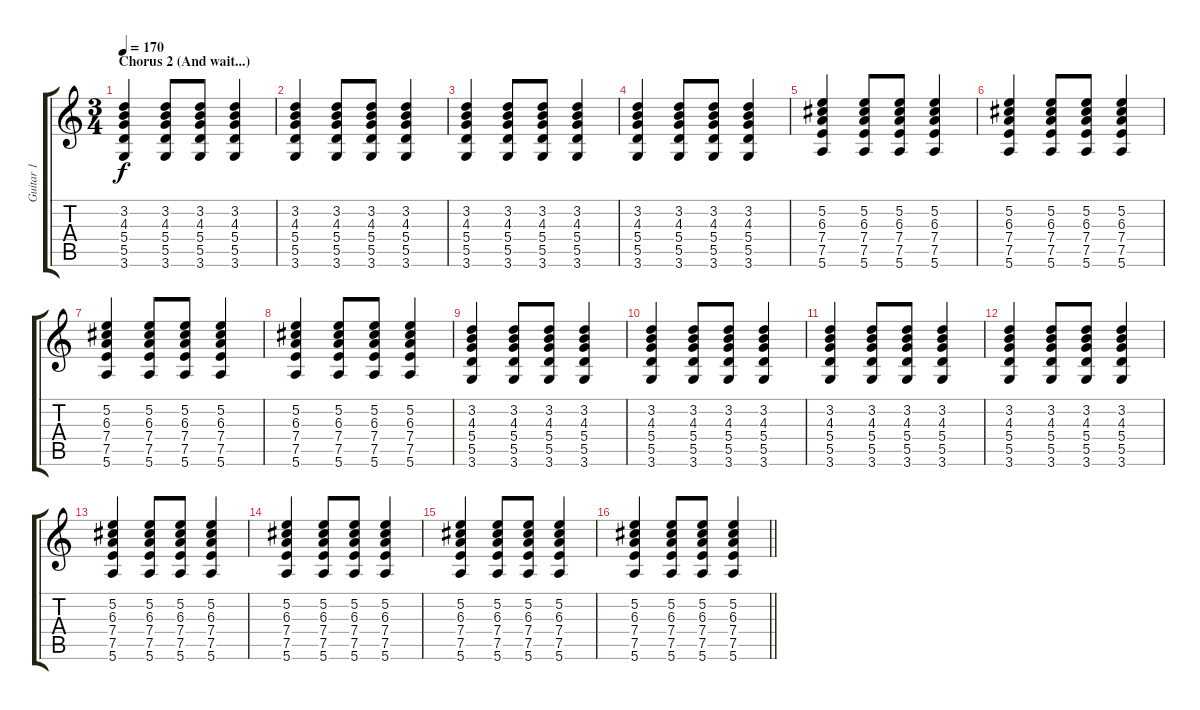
\track ("Guitar 1" "Guitar 1") {instrument distortionguitar}
\staff {score tabs}
\tuning (E4 B3 G3 D3 A2 E2) {hide}
\ts (3 4)
\section ("" "Chorus 2 (And wait...)")
\tempo 170
\clef g2
\ks c
(3.2 4.3 5.4 5.5 3.6).4{dy f} (3.2 4.3 5.4 5.5 3.6).8 (3.2 4.3 5.4 5.5 3.6).8 (3.2 4.3 5.4 5.5 3.6).4 |
(3.2 4.3 5.4 5.5 3.6).4 (3.2 4.3 5.4 5.5 3.6).8 (3.2 4.3 5.4 5.5 3.6).8 (3.2 4.3 5.4 5.5 3.6).4 |
(3.2 4.3 5.4 5.5 3.6).4 (3.2 4.3 5.4 5.5 3.6).8 (3.2 4.3 5.4 5.5 3.6).8 (3.2 4.3 5.4 5.5 3.6).4 |
(3.2 4.3 5.4 5.5 3.6).4 (3.2 4.3 5.4 5.5 3.6).8 (3.2 4.3 5.4 5.5 3.6).8 (3.2 4.3 5.4 5.5 3.6).4 |
(5.2 6.3 7.4 7.5 5.6).4 (5.2 6.3 7.4 7.5 5.6).8 (5.2 6.3 7.4 7.5 5.6).8 (5.2 6.3 7.4 7.5 5.6).4 |
(5.2 6.3 7.4 7.5 5.6).4 (5.2 6.3 7.4 7.5 5.6).8 (5.2 6.3 7.4 7.5 5.6).8 (5.2 6.3 7.4 7.5 5.6).4 |
(5.2 6.3 7.4 7.5 5.6).4 (5.2 6.3 7.4 7.5 5.6).8 (5.2 6.3 7.4 7.5 5.6).8 (5.2 6.3 7.4 7.5 5.6).4 |
(5.2 6.3 7.4 7.5 5.6).4 (5.2 6.3 7.4 7.5 5.6).8 (5.2 6.3 7.4 7.5 5.6).8 (5.2 6.3 7.4 7.5 5.6).4 |
(3.2 4.3 5.4 5.5 3.6).4 (3.2 4.3 5.4 5.5 3.6).8 (3.2 4.3 5.4 5.5 3.6).8 (3.2 4.3 5.4 5.5 3.6).4 |
(3.2 4.3 5.4 5.5 3.6).4 (3.2 4.3 5.4 5.5 3.6).8 (3.2 4.3 5.4 5.5 3.6).8 (3.2 4.3 5.4 5.5 3.6).4 |
(3.2 4.3 5.4 5.5 3.6).4 (3.2 4.3 5.4 5.5 3.6).8 (3.2 4.3 5.4 5.5 3.6).8 (3.2 4.3 5.4 5.5 3.6).4 |
(3.2 4.3 5.4 5.5 3.6).4 (3.2 4.3 5.4 5.5 3.6).8 (3.2 4.3 5.4 5.5 3.6).8 (3.2 4.3 5.4 5.5 3.6).4 |
(5.2 6.3 7.4 7.5 5.6).4 (5.2 6.3 7.4 7.5 5.6).8 (5.2 6.3 7.4 7.5 5.6).8 (5.2 6.3 7.4 7.5 5.6).4 |
(5.2 6.3 7.4 7.5 5.6).4 (5.2 6.3 7.4 7.5 5.6).8 (5.2 6.3 7.4 7.5 5.6).8 (5.2 6.3 7.4 7.5 5.6).4 |
(5.2 6.3 7.4 7.5 5.6).4 (5.2 6.3 7.4 7.5 5.6).8 (5.2 6.3 7.4 7.5 5.6).8 (5.2 6.3 7.4 7.5 5.6).4 |
\barLineRight lightlight
(5.2 6.3 7.4 7.5 5.6).4 (5.2 6.3 7.4 7.5 5.6).8 (5.2 6.3 7.4 7.5 5.6).8 (5.2 6.3 7.4 7.5 5.6).4
